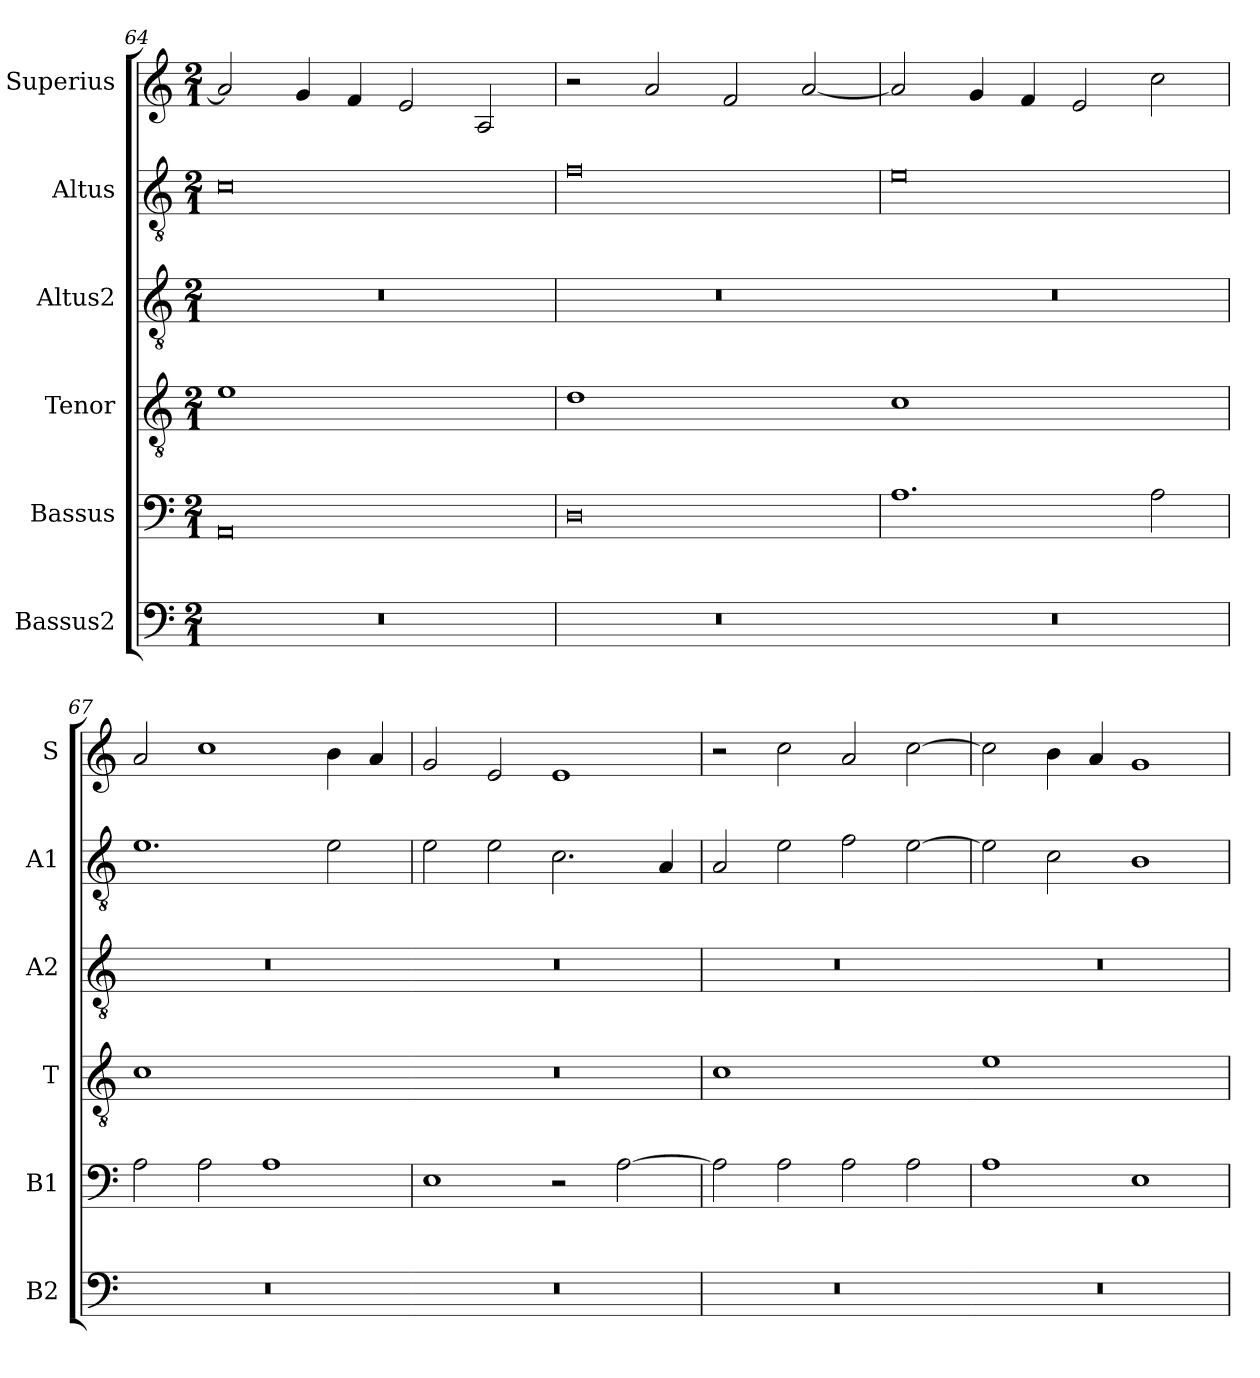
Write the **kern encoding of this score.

**kern	**kern	**kern	**kern	**kern	**kern
*part6	*part5	*part4	*part3	*part2	*part1
*staff6	*staff5	*staff4	*staff3	*staff2	*staff1
*I"Bassus2	*I"Bassus	*I"Tenor	*I"Altus2	*I"Altus	*I"Superius
*I'B2	*I'B1	*I'T	*I'A2	*I'A1	*I'S
*clefF4	*clefF4	*clefGv2	*clefGv2	*clefGv2	*clefG2
*k[]	*k[]	*k[]	*k[]	*k[]	*k[]
*M2/1	*M2/1	*M2/1	*M2/1	*M2/1	*M2/1
=64	=64	=64	=64	=64	=64
!	!	!LO:N:vis=1	!	!	!
0r	0AA	0e	0r	0c	2a/]
.	.	.	.	.	4g/
.	.	.	.	.	4f/
.	.	.	.	.	2e/
.	.	.	.	.	2A/
=65	=65	=65	=65	=65	=65
!	!	!LO:N:vis=1	!	!	!
0r	0D	0d	0r	0f	2r
.	.	.	.	.	2a/
.	.	.	.	.	2f/
.	.	.	.	.	[2a/
=66	=66	=66-	=66	=66	=66
!	!	!LO:N:vis=1	!	!	!
0r	1.A	0c	0r	0e	2a/]
.	.	.	.	.	4g/
.	.	.	.	.	4f/
.	.	.	.	.	2e/
.	2A\	.	.	.	2cc\
=67	=67	=67	=67	=67	=67
!	!	!LO:N:vis=1	!	!	!
0r	2A\	0c	0r	1.e	2a/
.	2A\	.	.	.	1cc
.	1A	.	.	.	.
.	.	.	.	2e\	4b\
.	.	.	.	.	4a/
=68	=68	=68-	=68	=68	=68
!	!	!LO:N:vis=1	!	!	!
0r	1E	0r	0r	2e\	2g/
.	.	.	.	2e\	2e/
.	2r	.	.	2.c\	1e
.	[2A\	.	.	.	.
.	.	.	.	4A/	.
=69	=69	=69	=69	=69	=69
!	!	!LO:N:vis=1	!	!	!
0r	2A\]	0c	0r	2A/	2r
.	2A\	.	.	2e\	2cc\
.	2A\	.	.	2f\	2a/
.	2A\	.	.	[2e\	[2cc\
=70	=70	=70-	=70	=70	=70
!	!	!LO:N:vis=1	!	!	!
0r	1A	0e	0r	2e\]	2cc\]
.	.	.	.	2c\	4b\
.	.	.	.	.	4a/
.	1E	.	.	1B	1g
=	=	=	=	=	=
*-	*-	*-	*-	*-	*-
